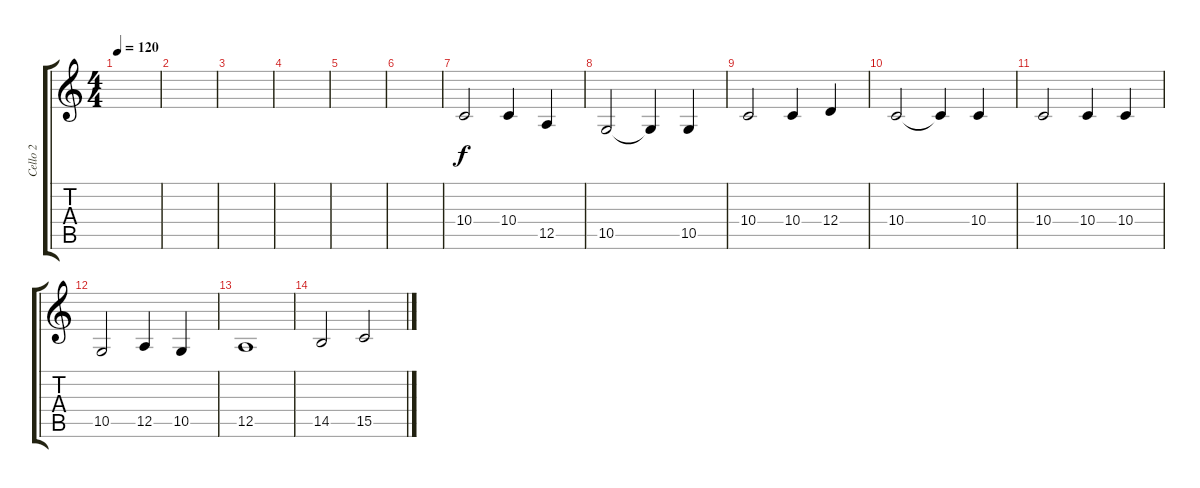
\track ("Cello 2" "Cello 2") {instrument cello}
\staff {score tabs}
\tuning (E4 B3 G3 D3 A2 E2) {hide}
\ts (4 4)
\tempo 120
\clef g2
\ks c
|
|
|
|
|
|
10.4.2{volume 8} 10.4.4 12.5.4 |
10.5.2{volume 10} 10.5{t}.4 10.5.4 |
10.4.2{volume 12} 10.4.4 12.4.4 |
10.4.2 10.4{t}.4 10.4.4 |
10.4.2 10.4.4 10.4.4 |
10.5.2 12.5.4 10.5.4 |
12.5.1 |
14.5.2 15.5.2
